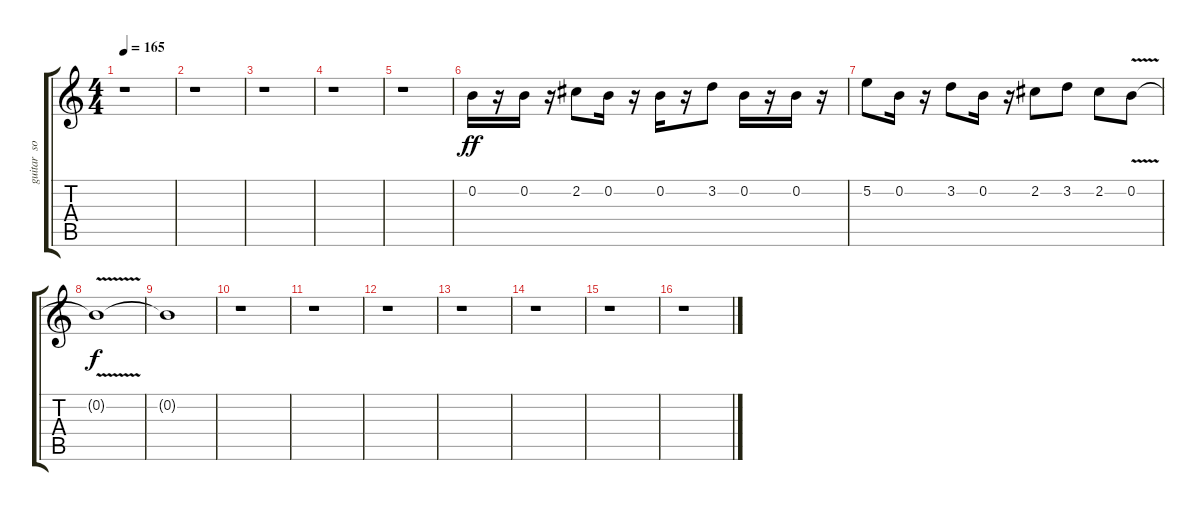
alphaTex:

\track ("guitar  solo  three" "guitar  so") {instrument overdrivenguitar}
\staff {score tabs}
\tuning (E4 B3 G3 D3 A2 E2) {hide}
\ts (4 4)
\tempo 165
\clef g2
\ks c
r.1{dy ff} |
r.1 |
r.1 |
r.1 |
r.1 |
0.2.16 r.16 0.2.16 r.16 2.2.8 0.2.16 r.16 0.2.16 r.16 3.2.8 0.2.16 r.16 0.2.16 r.16 |
5.2.8 0.2.16 r.16 3.2.8 0.2.16 r.16 2.2.8 3.2.8 2.2.8 0.2{v}.8 |
0.2{t}.1{dy f} |
0.2{t}.1 |
r.1 |
r.1 |
r.1 |
r.1 |
r.1 |
r.1 |
r.1
